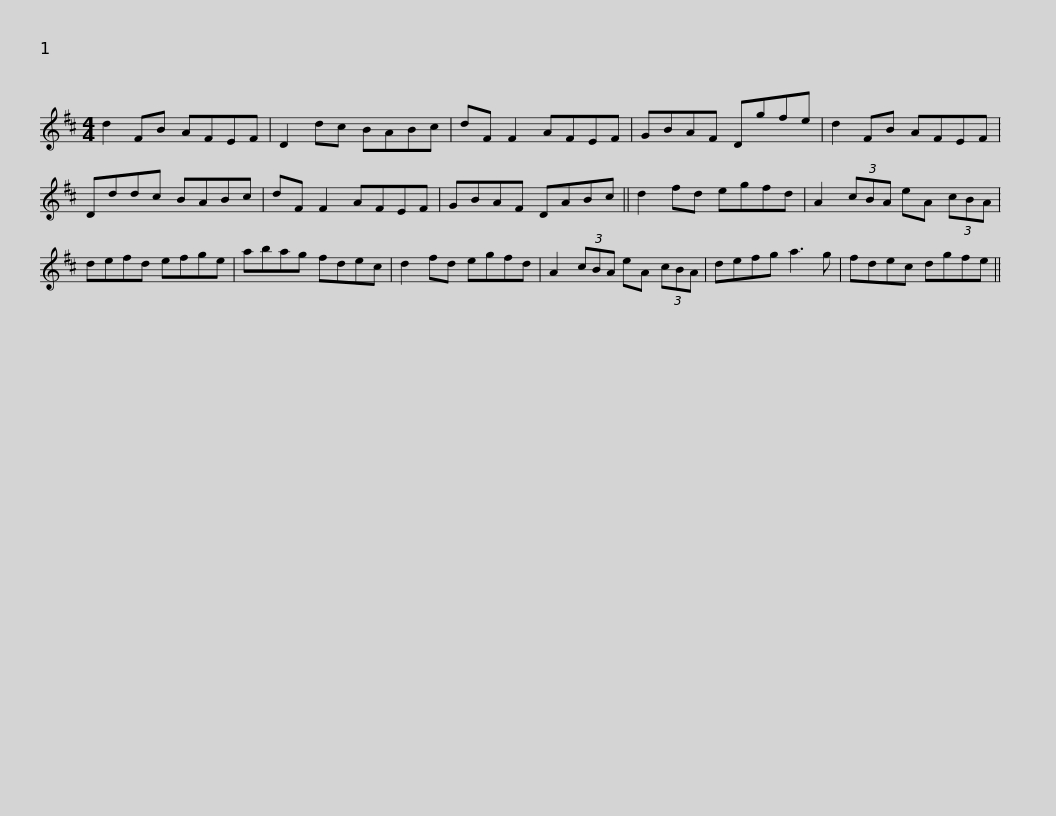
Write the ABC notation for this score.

X:1
L:1/8
M:4/4
I:linebreak $
K:D
V:1 treble
V:1
 d2 FB AFEF | D2 dc BABc | dF F2 AFEF | GBAF Dgfe | d2 FB AFEF | %5
 Dddc BABc |$ dF F2 AFEF | GBAF DABc || d2 fd egfd | A2 (3cBA eA (3cBA | %10
 defd efge |$ abag fdec | d2 fd egfd | A2 (3cBA eA (3cBA | defg a3 g | %15
 fdec dgfe || %16
